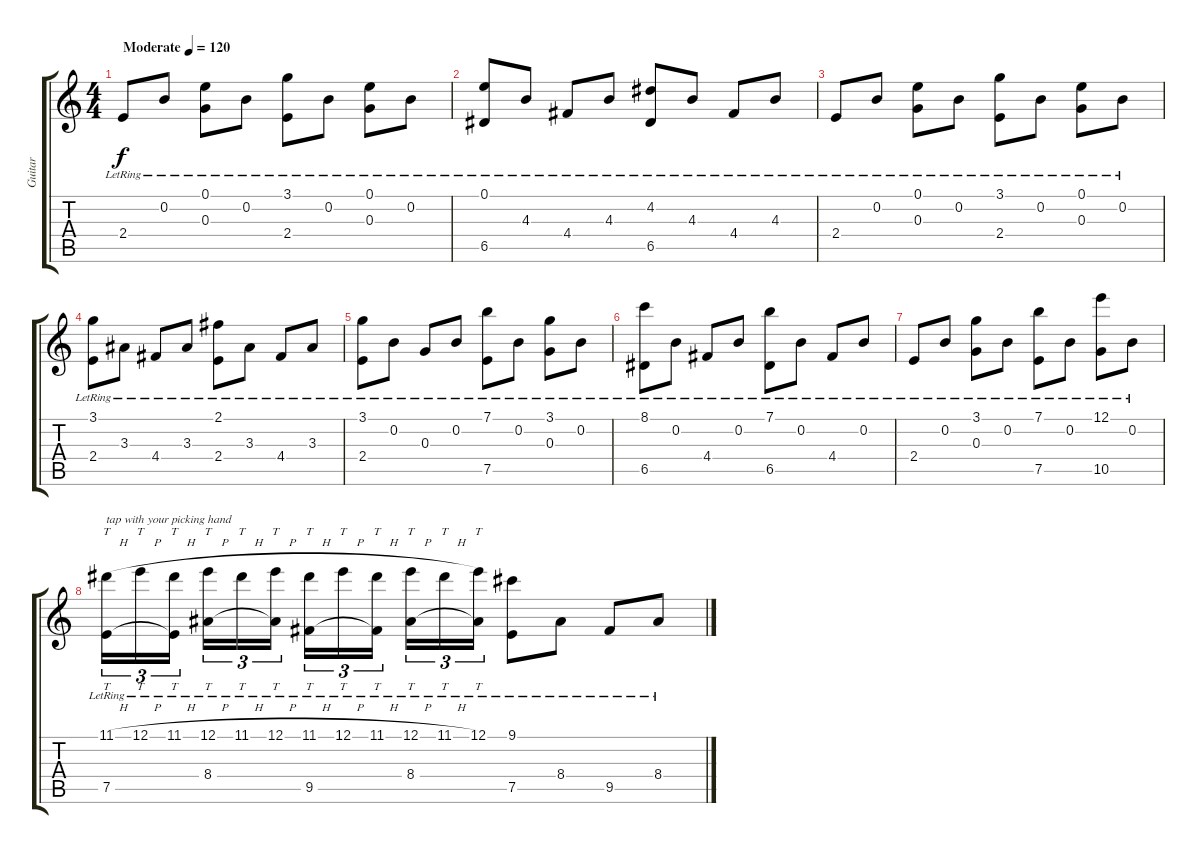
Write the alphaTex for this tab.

\track ("Guitar" "Guitar") {instrument acousticguitarsteel}
\staff {score tabs}
\tuning (E4 B3 G3 D3 A2 E2) {hide}
\ts (4 4)
\tempo (120 "Moderate")
\clef g2
\ks c
2.4{lr}.8{dy f instrument acousticguitarsteel} 0.2{lr}.8 (0.1{lr} 0.3{lr}).8 0.2{lr}.8 (3.1{lr} 2.4{lr}).8 0.2{lr}.8 (0.1{lr} 0.3{lr}).8 0.2{lr}.8 |
(0.1{lr} 6.5{lr}).8 4.3{lr}.8 4.4{lr}.8 4.3{lr}.8 (4.2{lr} 6.5{lr}).8 4.3{lr}.8 4.4{lr}.8 4.3{lr}.8 |
2.4{lr}.8 0.2{lr}.8 (0.1{lr} 0.3{lr}).8 0.2{lr}.8 (3.1{lr} 2.4{lr}).8 0.2{lr}.8 (0.1{lr} 0.3{lr}).8 0.2{lr}.8 |
(3.1{lr} 2.4{lr}).8 3.3{lr}.8 4.4{lr}.8 3.3{lr}.8 (2.1{lr} 2.4{lr}).8 3.3{lr}.8 4.4{lr}.8 3.3{lr}.8 |
(3.1{lr} 2.4{lr}).8 0.2{lr}.8 0.3{lr}.8 0.2{lr}.8 (7.1{lr} 7.5{lr}).8 0.2{lr}.8 (3.1{lr} 0.3{lr}).8 0.2{lr}.8 |
(8.1{lr} 6.5{lr}).8 0.2{lr}.8 4.4{lr}.8 0.2{lr}.8 (7.1{lr} 6.5{lr}).8 0.2{lr}.8 4.4{lr}.8 0.2{lr}.8 |
2.4{lr}.8 0.2{lr}.8 (3.1{lr} 0.3{lr}).8 0.2{lr}.8 (7.1{lr} 7.5{lr}).8 0.2{lr}.8 (12.1{lr} 10.5{lr}).8 0.2{lr}.8 |
(11.1{h lr} 7.5{lr}).16{tt tu (3 2) txt "tap with your picking hand"} 12.1{h lr}.16{tt tu (3 2)} (11.1{h lr} 7.5{t}).16{tt tu (3 2) beam splitsecondary} (12.1{h lr} 8.4{lr}).16{tt tu (3 2)} 11.1{h lr}.16{tt tu (3 2)} (12.1{h lr} 8.4{t}).16{tt tu (3 2)} (11.1{h lr} 9.5{lr}).16{tt tu (3 2)} 12.1{h lr}.16{tt tu (3 2)} (11.1{h lr} 9.5{t}).16{tt tu (3 2) beam splitsecondary} (12.1{h lr} 8.4{lr}).16{tt tu (3 2)} 11.1{h lr}.16{tt tu (3 2)} (12.1{lr} 8.4{t}).16{tt tu (3 2)} (9.1{lr} 7.5{lr}).8 8.4{lr}.8 9.5{lr}.8 8.4{lr}.8
